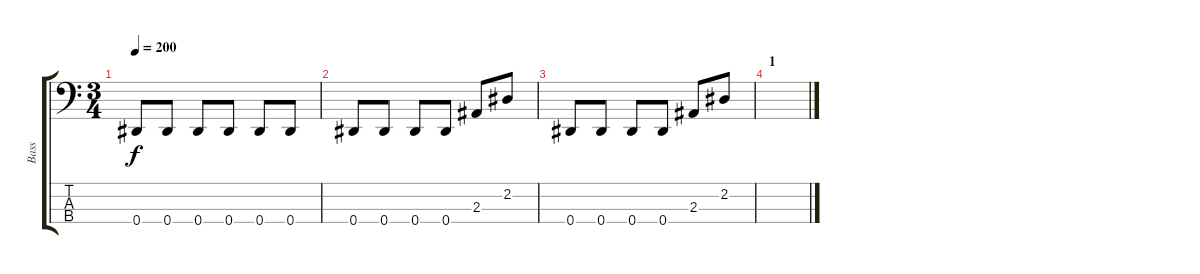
\track ("Bass" "Bass") {instrument electricbasspick}
\staff {score tabs}
\tuning (Gb2 Db2 Ab1 Eb1) {hide}
\ts (3 4)
\tempo 200
\clef f4
\ks c
0.4.8{dy f} 0.4.8 0.4.8 0.4.8 0.4.8 0.4.8 |
0.4.8 0.4.8 0.4.8 0.4.8 2.3.8 2.2.8 |
0.4.8 0.4.8 0.4.8 0.4.8 2.3.8 2.2.8 |
\section ("" "1")
